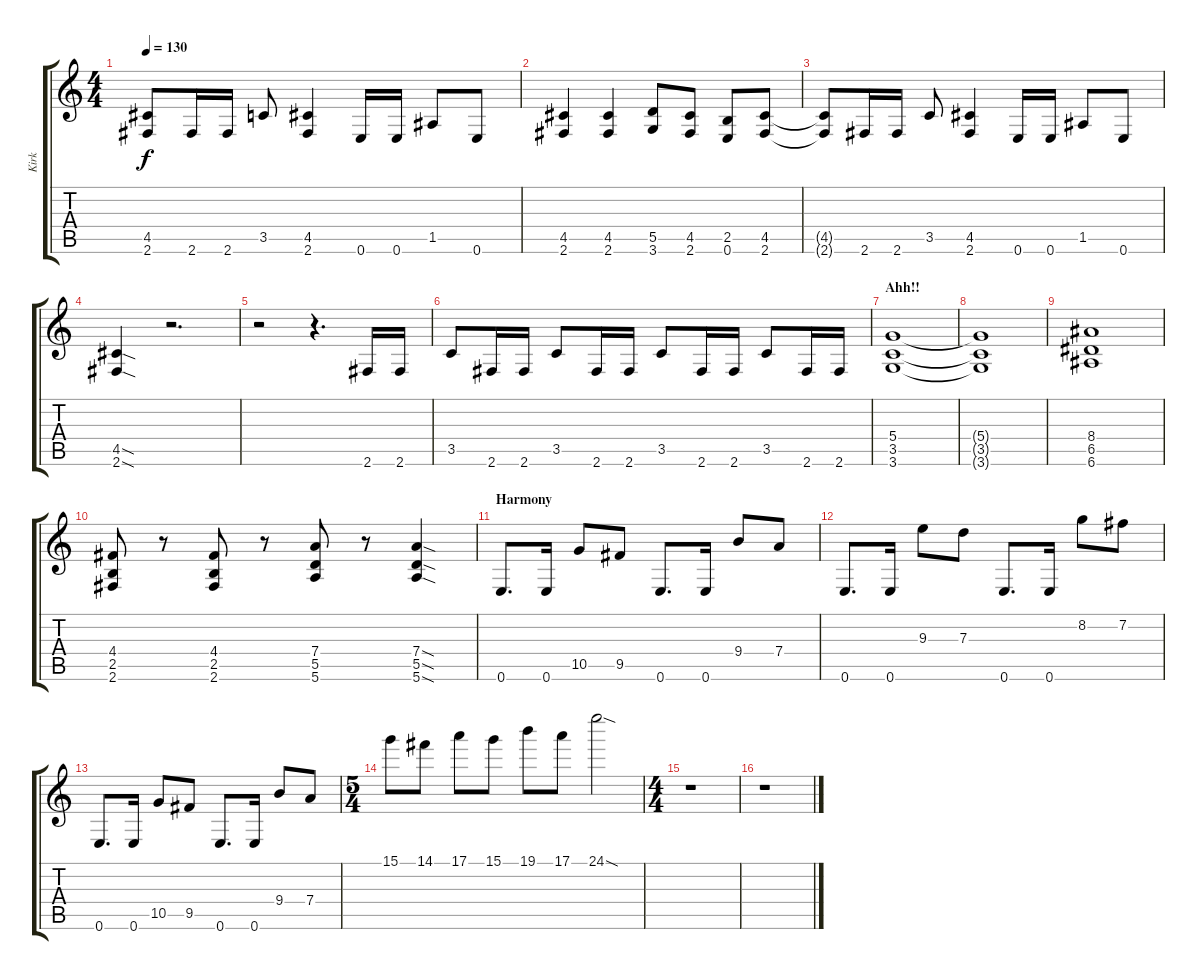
\track ("Kirk" "Kirk") {instrument overdrivenguitar}
\staff {score tabs}
\tuning (E4 B3 G3 D3 A2 E2) {hide}
\ts (4 4)
\tempo 130
\clef g2
\ks c
(4.5{t} 2.6{t}).8{dy f} 2.6.16 2.6.16 3.5.8 (4.5 2.6).4 0.6.16 0.6.16 1.5.8 0.6.8 |
(4.5 2.6).4 (4.5 2.6).4 (5.5 3.6).8 (4.5 2.6).8 (2.5 0.6).8 (4.5 2.6).8 |
(4.5{t} 2.6{t}).8 2.6.16 2.6.16 3.5.8 (4.5 2.6).4 0.6.16 0.6.16 1.5.8 0.6.8 |
(4.5{sod} 2.6{sod}).4 r.2{d} |
r.2 r.4{d} 2.6.16 2.6.16 |
3.5.8 2.6.16 2.6.16 3.5.8 2.6.16 2.6.16 3.5.8 2.6.16 2.6.16 3.5.8 2.6.16 2.6.16 |
\section ("" "Ahh!!")
(5.4 3.5 3.6).1 |
(5.4{t} 3.5{t} 3.6{t}).1 |
(8.4 6.5 6.6).1 |
(4.4 2.5 2.6).8 r.8 (4.4 2.5 2.6).8 r.8 (7.4 5.5 5.6).8 r.8 (7.4{sod} 5.5{sod} 5.6{sod}).4 |
\section ("" "Harmony")
0.6.8{d} 0.6.16 10.5.8 9.5.8 0.6.8{d} 0.6.16 9.4.8 7.4.8 |
0.6.8{d} 0.6.16 9.3.8 7.3.8 0.6.8{d} 0.6.16 8.2.8 7.2.8 |
0.6.8{d} 0.6.16 10.5.8 9.5.8 0.6.8{d} 0.6.16 9.4.8 7.4.8 |
\ts (5 4)
15.1.8 14.1.8 17.1.8 15.1.8 19.1.8 17.1.8 24.1{sod}.2 |
\ts (4 4)
\section ("" "")
r.1 |
r.1
